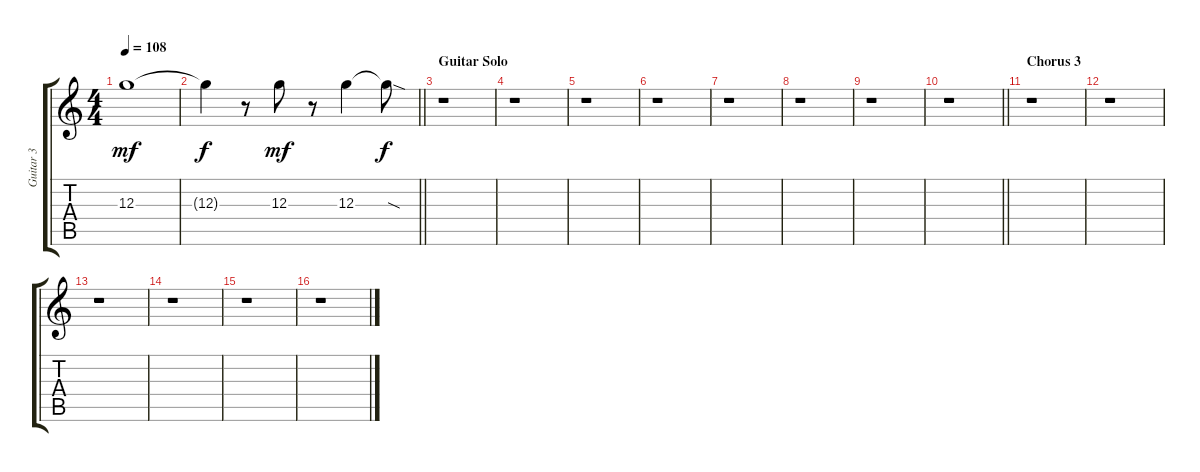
\track ("Guitar 3" "Guitar 3") {instrument synthbass1}
\staff {score tabs}
\tuning (E4 B3 G3 D3 A2 E2) {hide}
\ts (4 4)
\tempo 108
\clef g2
\ks c
12.3.1{dy mf} |
\barLineRight lightlight
12.3{t}.4{dy f} r.8 12.3.8{dy mf} r.8 12.3.4 12.3{sod t}.8{dy f} |
\section ("" "Guitar Solo")
r.1 |
r.1 |
r.1 |
r.1 |
r.1 |
r.1 |
r.1 |
\barLineRight lightlight
r.1 |
\section ("" "Chorus 3")
r.1 |
r.1 |
r.1 |
r.1 |
r.1 |
r.1
